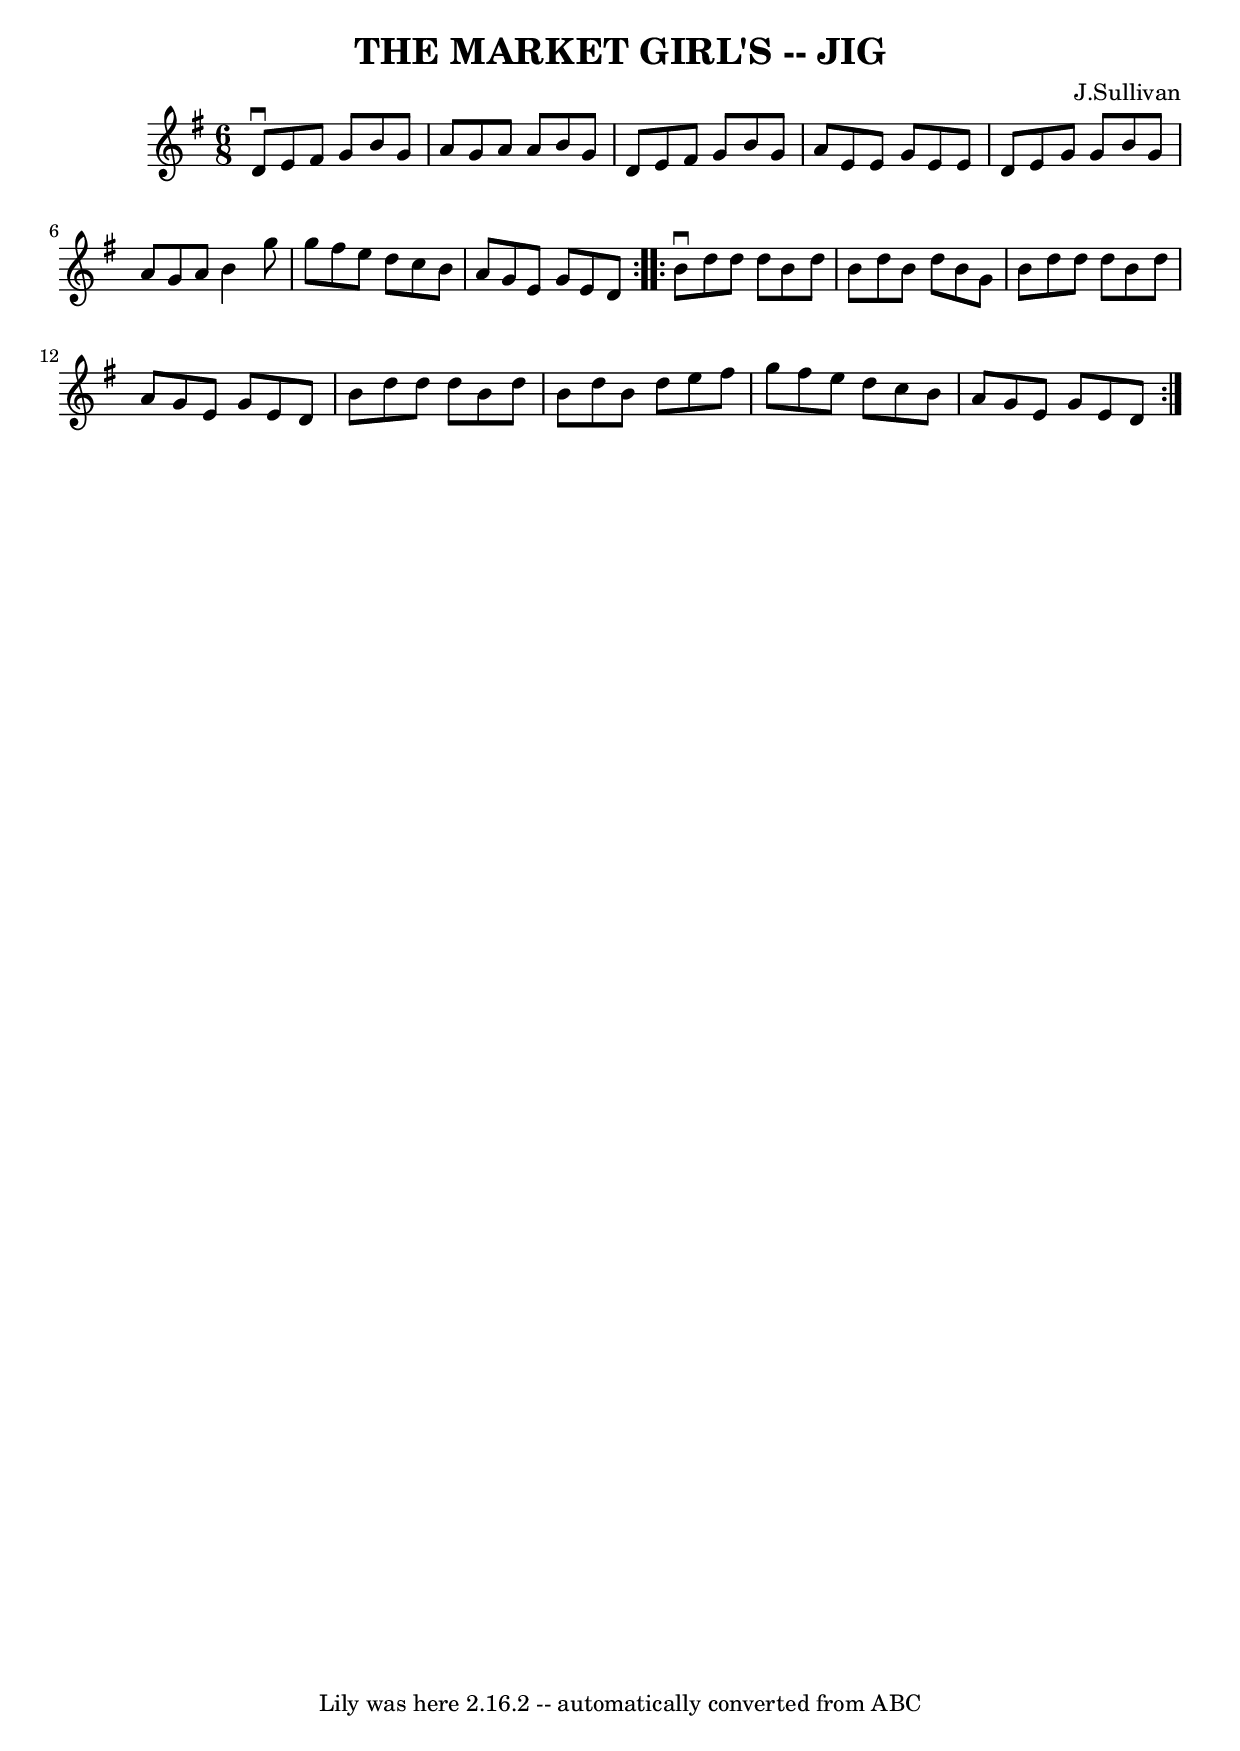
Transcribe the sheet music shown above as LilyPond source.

\version "2.7.40"
\include "Mammoth.ily"
\header {
	%% book = "Ryan's Mammoth Collection of Fiddle Tunes"
	composer = "J.Sullivan"
	crossRefNumber = "1"
	footnotes = ""
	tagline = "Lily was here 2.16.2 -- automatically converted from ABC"
	title = "THE MARKET GIRL'S -- JIG"
}
voicedefault =  {


\repeat volta 2 {
\time 6/8 \key g \major d'8^\downbow e'8 fis'8 g'8 b'8 g'8    
|
 a'8 g'8 a'8 a'8 b'8 g'8    |
 d'8 e'8    
fis'8 g'8 b'8 g'8    |
 a'8 e'8 e'8 g'8 e'8 e'8 
       |
 d'8 e'8 g'8 g'8 b'8 g'8    |
 a'8    
g'8 a'8 b'4 g''8    |
 g''8 fis''8 e''8 d''8 c''8  
 b'8    |
 a'8 g'8 e'8 g'8 e'8 d'8    }     
\repeat volta 2 { b'8^\downbow d''8 d''8 d''8 b'8 d''8    
|
 b'8 d''8 b'8 d''8 b'8 g'8    |
 b'8 d''8   
 d''8 d''8 b'8 d''8    |
 a'8 g'8 e'8 g'8 e'8    
d'8        |
 b'8 d''8 d''8 d''8 b'8 d''8    |
   
b'8 d''8 b'8 d''8 e''8 fis''8    |
 g''8 fis''8    
e''8 d''8 c''8 b'8    |
 a'8 g'8 e'8 g'8 e'8    
d'8    }   
}

\score{
    <<

	\context Staff="default"
	{
	    \voicedefault 
	}

    >>
	\layout {
	}
	\midi {}
}
